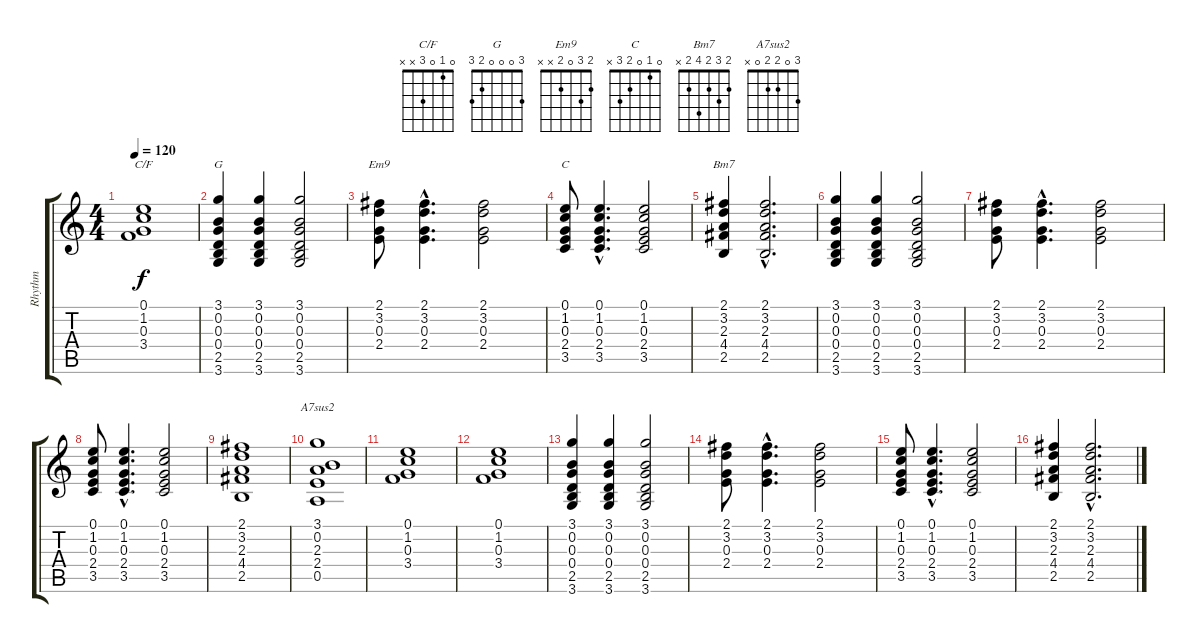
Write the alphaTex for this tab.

\track ("Rhythm" "Rhythm") {instrument electricguitarjazz}
\staff {score tabs}
\tuning (E4 B3 G3 D3 A2 E2) {hide}
\chord ("C/F" 0 1 0 3 x x)
\chord ("G" 3 0 0 0 2 3)
\chord ("Em9" 2 3 0 2 x x)
\chord ("C" 0 1 0 2 3 x)
\chord ("Bm7" 2 3 2 4 2 x)
\chord ("A7sus2" 3 0 2 2 0 x)
\ts (4 4)
\tempo 120
\clef g2
\ks c
(0.1 1.2 0.3 3.4).1{ch "C/F" dy f} |
(3.1 0.2 0.3 0.4 2.5 3.6).4{ch "G"} (3.1 0.2 0.3 0.4 2.5 3.6).4 (3.1 0.2 0.3 0.4 2.5 3.6).2 |
(2.1 3.2 0.3 2.4).8{ch "Em9"} (2.1{hac} 3.2{hac} 0.3{hac} 2.4{hac}).4{d} (2.1 3.2 0.3 2.4).2 |
(0.1 1.2 0.3 2.4 3.5).8{ch "C"} (0.1{hac} 1.2{hac} 0.3{hac} 2.4{hac} 3.5{hac}).4{d} (0.1 1.2 0.3 2.4 3.5).2 |
(2.1 3.2 2.3 4.4 2.5).4{ch "Bm7"} (2.1{hac} 3.2{hac} 2.3{hac} 4.4{hac} 2.5{hac}).2{d} |
(3.1 0.2 0.3 0.4 2.5 3.6).4 (3.1 0.2 0.3 0.4 2.5 3.6).4 (3.1 0.2 0.3 0.4 2.5 3.6).2 |
(2.1 3.2 0.3 2.4).8 (2.1{hac} 3.2{hac} 0.3{hac} 2.4{hac}).4{d} (2.1 3.2 0.3 2.4).2 |
(0.1 1.2 0.3 2.4 3.5).8 (0.1{hac} 1.2{hac} 0.3{hac} 2.4{hac} 3.5{hac}).4{d} (0.1 1.2 0.3 2.4 3.5).2 |
(2.1 3.2 2.3 4.4 2.5).1 |
(3.1 0.2 2.3 2.4 0.5).1{ch "A7sus2"} |
(0.1 1.2 0.3 3.4).1 |
(0.1 1.2 0.3 3.4).1 |
(3.1 0.2 0.3 0.4 2.5 3.6).4 (3.1 0.2 0.3 0.4 2.5 3.6).4 (3.1 0.2 0.3 0.4 2.5 3.6).2 |
(2.1 3.2 0.3 2.4).8 (2.1{hac} 3.2{hac} 0.3{hac} 2.4{hac}).4{d} (2.1 3.2 0.3 2.4).2 |
(0.1 1.2 0.3 2.4 3.5).8 (0.1{hac} 1.2{hac} 0.3{hac} 2.4{hac} 3.5{hac}).4{d} (0.1 1.2 0.3 2.4 3.5).2 |
(2.1 3.2 2.3 4.4 2.5).4 (2.1{hac} 3.2{hac} 2.3{hac} 4.4{hac} 2.5{hac}).2{d}
